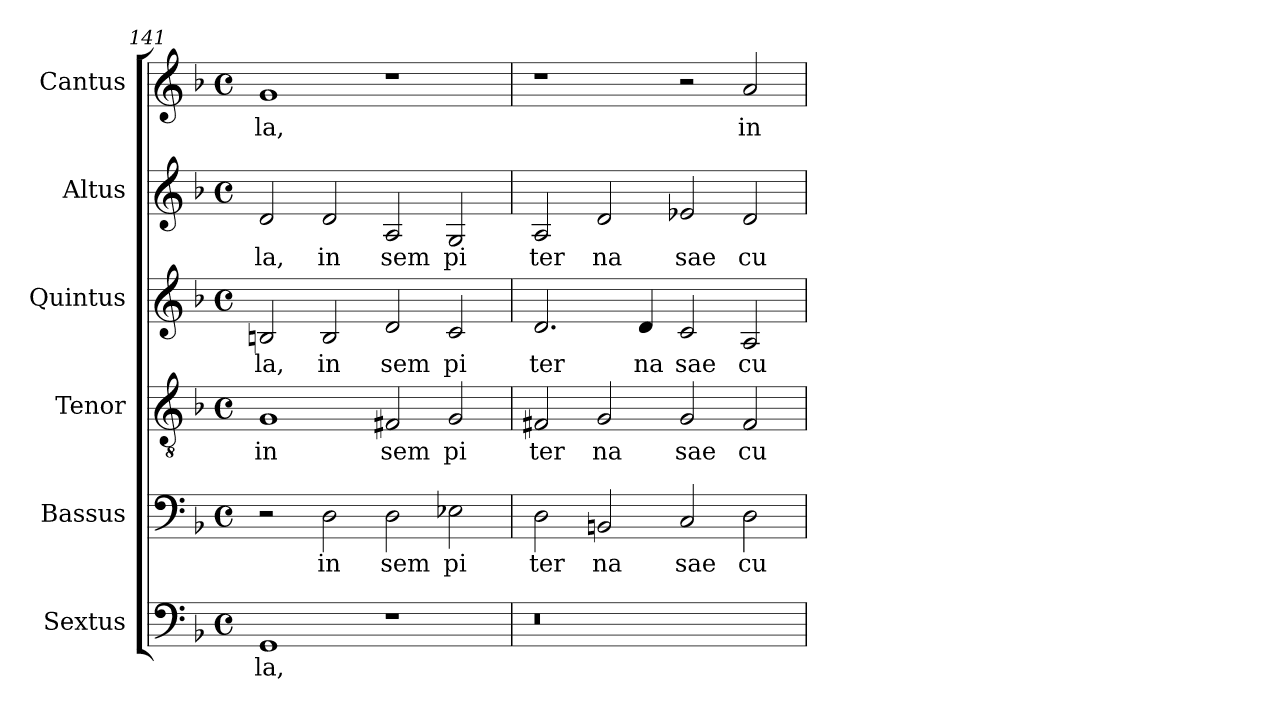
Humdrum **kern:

**kern	**text	**kern	**text	**kern	**text	**kern	**text	**kern	**text	**kern	**text
*part6	*part6	*part5	*part5	*part4	*part4	*part3	*part3	*part2	*part2	*part1	*part1
*staff6	*staff6	*staff5	*staff5	*staff4	*staff4	*staff3	*staff3	*staff2	*staff2	*staff1	*staff1
*I"Sextus	*	*I"Bassus	*	*I"Tenor	*	*I"Quintus	*	*I"Altus	*	*I"Cantus	*
*I'Sextus	*	*I'Bassus	*	*I'Tenor	*	*I'Quintus	*	*I'Altus	*	*I'Cantus	*
*clefF4	*	*clefF4	*	*clefGv2	*	*clefG2	*	*clefG2	*	*clefG2	*
*k[b-]	*	*k[b-]	*	*k[b-]	*	*k[b-]	*	*k[b-]	*	*k[b-]	*
*F:	*	*F:	*	*F:	*	*F:	*	*F:	*	*F:	*
*M4/4	*	*M4/4	*	*M4/4	*	*M4/4	*	*M4/4	*	*M4/4	*
*met(c)	*	*met(c)	*	*met(c)	*	*met(c)	*	*met(c)	*	*met(c)	*
=141	=141	=141	=141	=141	=141	=141	=141	=141	=141	=141	=141
!	!LO:LY:b:cj	!	!	!	!LO:LY:b:cj	!	!LO:LY:b:cj	!	!LO:LY:b:cj	!	!LO:LY:b:cj
1GG	la,	2r	.	1G	in	2Bn/	la,	2d/	la,	1g	la,
!	!	!	!LO:LY:b:cj	!	!	!	!LO:LY:b:cj	!	!LO:LY:b:cj	!	!
.	.	2D\	in	.	.	2B/	in	2d/	in	.	.
!	!	!	!LO:LY:b:cj	!	!LO:LY:b:cj	!	!LO:LY:b:cj	!	!LO:LY:b:cj	!	!
1r	.	2D\	sem	2F#X/	sem	2d/	sem	2A/	sem	1r	.
!	!	!	!LO:LY:b:cj	!	!LO:LY:b:cj	!	!LO:LY:b:cj	!	!LO:LY:b:cj	!	!
.	.	2E-X\	pi	2G/	pi	2c/	pi	2G/	pi	.	.
=142	=142	=142	=142	=142	=142	=142	=142	=142	=142	=142	=142
!	!	!	!LO:LY:b:cj	!	!LO:LY:b:cj	!	!LO:LY:b:cj	!	!LO:LY:b:cj	!	!
0r	.	2D\	ter	2F#X/	ter	2.d/	ter	2A/	ter	1r	.
!	!	!	!LO:LY:b:cj	!	!LO:LY:b:cj	!	!	!	!LO:LY:b:cj	!	!
.	.	2BBn/	na	2G/	na	.	.	2d/	na	.	.
!	!	!	!	!	!	!	!LO:LY:b:cj	!	!	!	!
.	.	.	.	.	.	4d/	na	.	.	.	.
!	!	!	!LO:LY:b:cj	!	!LO:LY:b:cj	!	!LO:LY:b:cj	!	!LO:LY:b:cj	!	!
.	.	2C/	sae	2G/	sae	2c/	sae	2e-X/	sae	2r	.
!	!	!	!LO:LY:b:cj	!	!LO:LY:b:cj	!	!LO:LY:b:cj	!	!LO:LY:b:cj	!	!LO:LY:b:cj
.	.	2D\	cu	2F#/	cu	2A/	cu	2d/	cu	2a/	in
=	=	=	=	=	=	=	=	=	=	=	=
*-	*-	*-	*-	*-	*-	*-	*-	*-	*-	*-	*-
